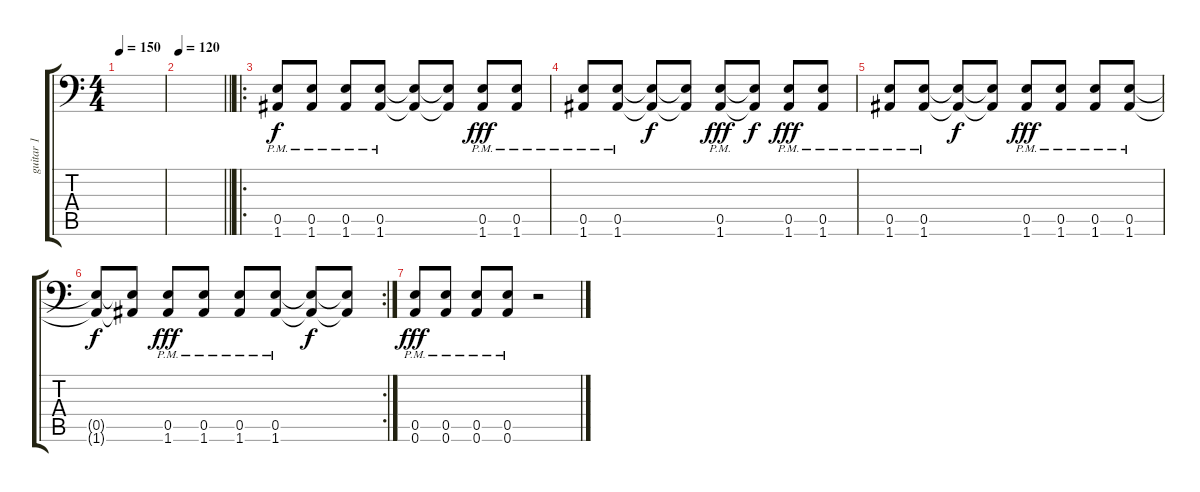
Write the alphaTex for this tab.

\track ("guitar 1" "guitar 1") {instrument distortionguitar}
\staff {score tabs}
\tuning (B3 Gb3 D3 A2 E2 A1) {hide}
\ts (4 4)
\tempo 150
\clef f4
\ks c
|
\tempo 120
\barLineRight lightlight
|
\ro
\section ("" "")
(0.5{pm} 1.6{pm}).8 (0.5{pm} 1.6{pm}).8 (0.5{pm} 1.6{pm}).8 (0.5{pm} 1.6{pm}).8 (0.5{t} 1.6{t}).8{dy f} (0.5{t} 1.6{t}).8 (0.5{pm} 1.6{pm}).8{dy fff} (0.5{pm} 1.6{pm}).8 |
(0.5{pm} 1.6{pm}).8 (0.5{pm} 1.6{pm}).8 (0.5{t} 1.6{t}).8{dy f} (0.5{t} 1.6{t}).8 (0.5{pm} 1.6{pm}).8{dy fff} (0.5{t} 1.6{t}).8{dy f} (0.5{pm} 1.6{pm}).8{dy fff} (0.5{pm} 1.6{pm}).8 |
(0.5{pm} 1.6{pm}).8 (0.5{pm} 1.6{pm}).8 (0.5{t} 1.6{t}).8{dy f} (0.5{t} 1.6{t}).8 (0.5{pm} 1.6{pm}).8{dy fff} (0.5{pm} 1.6{pm}).8 (0.5{pm} 1.6{pm}).8 (0.5{pm} 1.6{pm}).8 |
\rc 2
(0.5{t} 1.6{t}).8{dy f} (0.5{t} 1.6{t}).8 (0.5{pm} 1.6{pm}).8{dy fff} (0.5{pm} 1.6{pm}).8 (0.5{pm} 1.6{pm}).8 (0.5{pm} 1.6{pm}).8 (0.5{t} 1.6{t}).8{dy f} (0.5{t} 1.6{t}).8 |
(0.5{pm} 0.6{pm}).8{dy fff} (0.5{pm} 0.6{pm}).8 (0.5{pm} 0.6{pm}).8 (0.5{pm} 0.6{pm}).8 r.2
